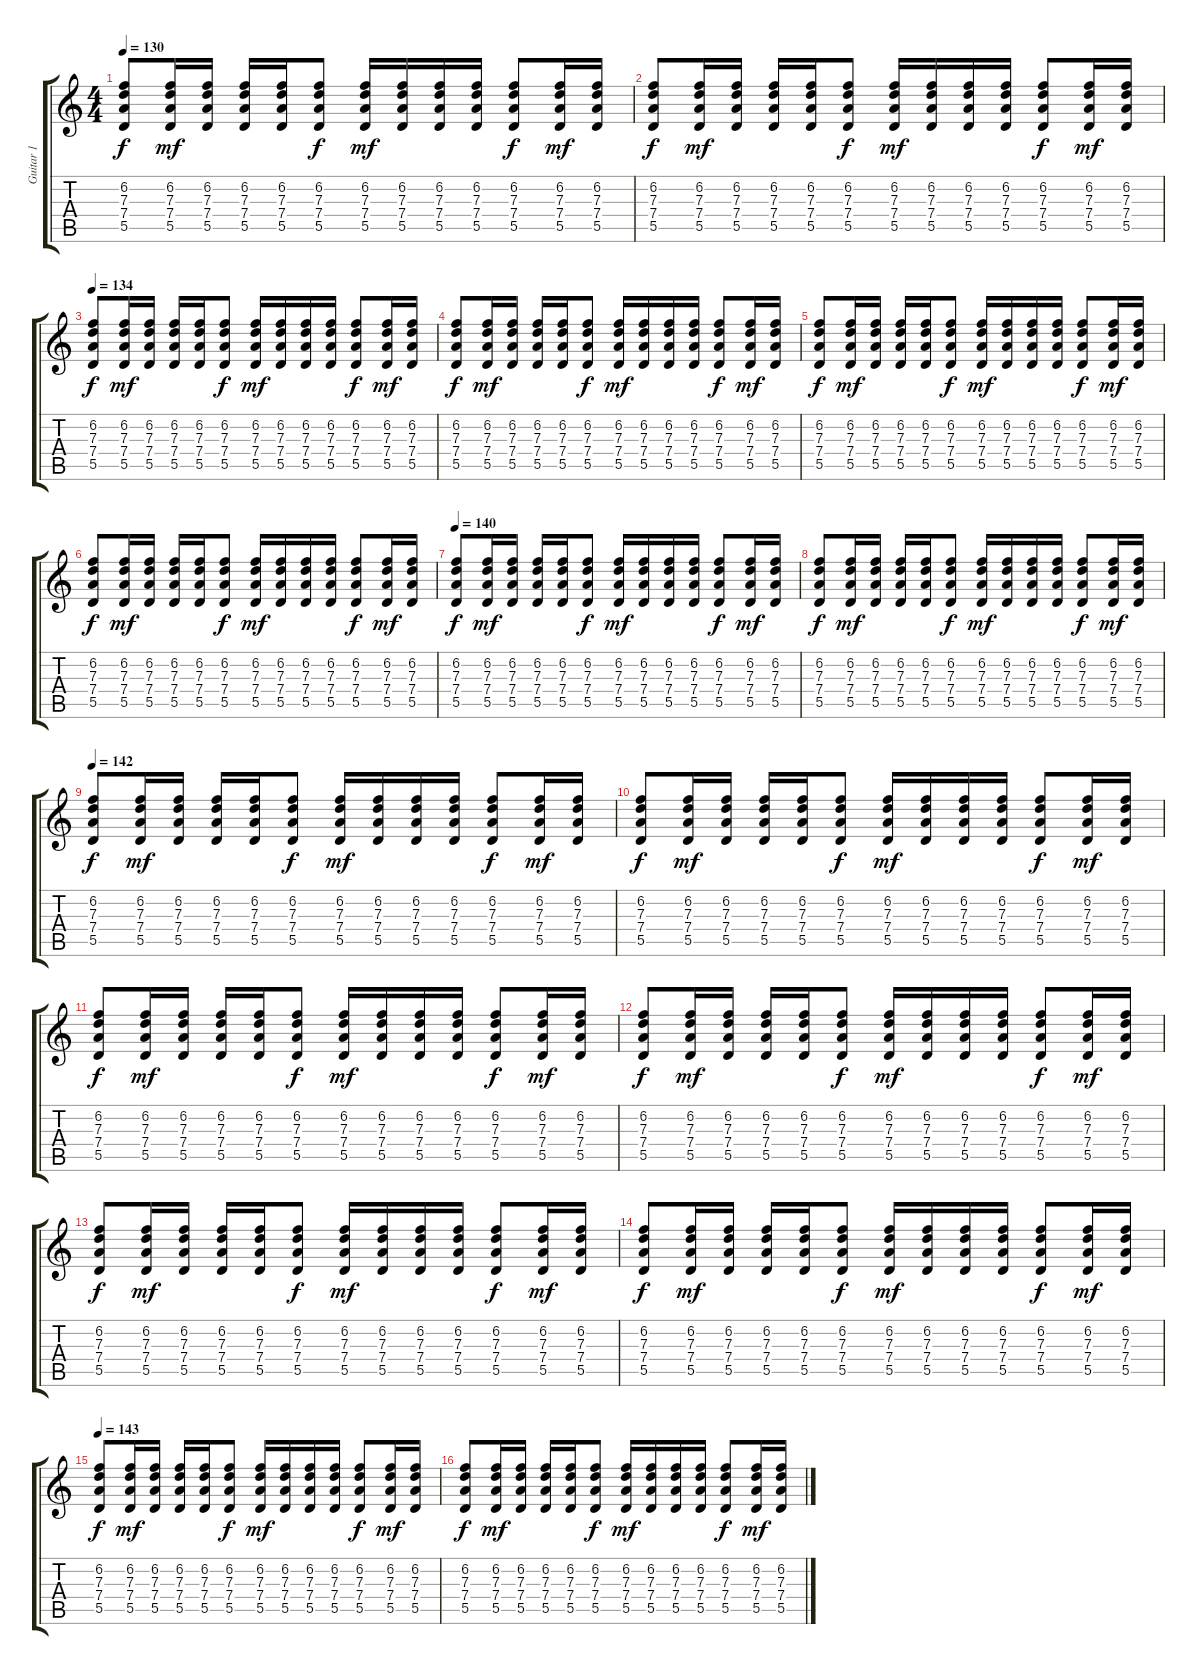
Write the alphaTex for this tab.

\track ("Guitar 1" "Guitar 1") {instrument electricguitarjazz}
\staff {score tabs}
\tuning (E4 B3 G3 D3 A2 E2) {hide}
\ts (4 4)
\tempo 130
\clef g2
\ks c
(6.2 7.3 7.4 5.5).8{dy f} (6.2 7.3 7.4 5.5).16{dy mf} (6.2 7.3 7.4 5.5).16 (6.2 7.3 7.4 5.5).16 (6.2 7.3 7.4 5.5).16 (6.2 7.3 7.4 5.5).8{dy f} (6.2 7.3 7.4 5.5).16{dy mf} (6.2 7.3 7.4 5.5).16 (6.2 7.3 7.4 5.5).16 (6.2 7.3 7.4 5.5).16 (6.2 7.3 7.4 5.5).8{dy f} (6.2 7.3 7.4 5.5).16{dy mf} (6.2 7.3 7.4 5.5).16 |
(6.2 7.3 7.4 5.5).8{dy f} (6.2 7.3 7.4 5.5).16{dy mf} (6.2 7.3 7.4 5.5).16 (6.2 7.3 7.4 5.5).16 (6.2 7.3 7.4 5.5).16 (6.2 7.3 7.4 5.5).8{dy f} (6.2 7.3 7.4 5.5).16{dy mf} (6.2 7.3 7.4 5.5).16 (6.2 7.3 7.4 5.5).16 (6.2 7.3 7.4 5.5).16 (6.2 7.3 7.4 5.5).8{dy f} (6.2 7.3 7.4 5.5).16{dy mf} (6.2 7.3 7.4 5.5).16 |
\tempo 134
(6.2 7.3 7.4 5.5).8{dy f} (6.2 7.3 7.4 5.5).16{dy mf} (6.2 7.3 7.4 5.5).16 (6.2 7.3 7.4 5.5).16 (6.2 7.3 7.4 5.5).16 (6.2 7.3 7.4 5.5).8{dy f} (6.2 7.3 7.4 5.5).16{dy mf} (6.2 7.3 7.4 5.5).16 (6.2 7.3 7.4 5.5).16 (6.2 7.3 7.4 5.5).16 (6.2 7.3 7.4 5.5).8{dy f} (6.2 7.3 7.4 5.5).16{dy mf} (6.2 7.3 7.4 5.5).16 |
(6.2 7.3 7.4 5.5).8{dy f} (6.2 7.3 7.4 5.5).16{dy mf} (6.2 7.3 7.4 5.5).16 (6.2 7.3 7.4 5.5).16 (6.2 7.3 7.4 5.5).16 (6.2 7.3 7.4 5.5).8{dy f} (6.2 7.3 7.4 5.5).16{dy mf} (6.2 7.3 7.4 5.5).16 (6.2 7.3 7.4 5.5).16 (6.2 7.3 7.4 5.5).16 (6.2 7.3 7.4 5.5).8{dy f} (6.2 7.3 7.4 5.5).16{dy mf} (6.2 7.3 7.4 5.5).16 |
(6.2 7.3 7.4 5.5).8{dy f} (6.2 7.3 7.4 5.5).16{dy mf} (6.2 7.3 7.4 5.5).16 (6.2 7.3 7.4 5.5).16 (6.2 7.3 7.4 5.5).16 (6.2 7.3 7.4 5.5).8{dy f} (6.2 7.3 7.4 5.5).16{dy mf} (6.2 7.3 7.4 5.5).16 (6.2 7.3 7.4 5.5).16 (6.2 7.3 7.4 5.5).16 (6.2 7.3 7.4 5.5).8{dy f} (6.2 7.3 7.4 5.5).16{dy mf} (6.2 7.3 7.4 5.5).16 |
(6.2 7.3 7.4 5.5).8{dy f} (6.2 7.3 7.4 5.5).16{dy mf} (6.2 7.3 7.4 5.5).16 (6.2 7.3 7.4 5.5).16 (6.2 7.3 7.4 5.5).16 (6.2 7.3 7.4 5.5).8{dy f} (6.2 7.3 7.4 5.5).16{dy mf} (6.2 7.3 7.4 5.5).16 (6.2 7.3 7.4 5.5).16 (6.2 7.3 7.4 5.5).16 (6.2 7.3 7.4 5.5).8{dy f} (6.2 7.3 7.4 5.5).16{dy mf} (6.2 7.3 7.4 5.5).16 |
\tempo 140
(6.2 7.3 7.4 5.5).8{dy f} (6.2 7.3 7.4 5.5).16{dy mf} (6.2 7.3 7.4 5.5).16 (6.2 7.3 7.4 5.5).16 (6.2 7.3 7.4 5.5).16 (6.2 7.3 7.4 5.5).8{dy f} (6.2 7.3 7.4 5.5).16{dy mf} (6.2 7.3 7.4 5.5).16 (6.2 7.3 7.4 5.5).16 (6.2 7.3 7.4 5.5).16 (6.2 7.3 7.4 5.5).8{dy f} (6.2 7.3 7.4 5.5).16{dy mf} (6.2 7.3 7.4 5.5).16 |
(6.2 7.3 7.4 5.5).8{dy f} (6.2 7.3 7.4 5.5).16{dy mf} (6.2 7.3 7.4 5.5).16 (6.2 7.3 7.4 5.5).16 (6.2 7.3 7.4 5.5).16 (6.2 7.3 7.4 5.5).8{dy f} (6.2 7.3 7.4 5.5).16{dy mf} (6.2 7.3 7.4 5.5).16 (6.2 7.3 7.4 5.5).16 (6.2 7.3 7.4 5.5).16 (6.2 7.3 7.4 5.5).8{dy f} (6.2 7.3 7.4 5.5).16{dy mf} (6.2 7.3 7.4 5.5).16 |
\tempo 142
(6.2 7.3 7.4 5.5).8{dy f} (6.2 7.3 7.4 5.5).16{dy mf} (6.2 7.3 7.4 5.5).16 (6.2 7.3 7.4 5.5).16 (6.2 7.3 7.4 5.5).16 (6.2 7.3 7.4 5.5).8{dy f} (6.2 7.3 7.4 5.5).16{dy mf} (6.2 7.3 7.4 5.5).16 (6.2 7.3 7.4 5.5).16 (6.2 7.3 7.4 5.5).16 (6.2 7.3 7.4 5.5).8{dy f} (6.2 7.3 7.4 5.5).16{dy mf} (6.2 7.3 7.4 5.5).16 |
(6.2 7.3 7.4 5.5).8{dy f} (6.2 7.3 7.4 5.5).16{dy mf} (6.2 7.3 7.4 5.5).16 (6.2 7.3 7.4 5.5).16 (6.2 7.3 7.4 5.5).16 (6.2 7.3 7.4 5.5).8{dy f} (6.2 7.3 7.4 5.5).16{dy mf} (6.2 7.3 7.4 5.5).16 (6.2 7.3 7.4 5.5).16 (6.2 7.3 7.4 5.5).16 (6.2 7.3 7.4 5.5).8{dy f} (6.2 7.3 7.4 5.5).16{dy mf} (6.2 7.3 7.4 5.5).16 |
(6.2 7.3 7.4 5.5).8{dy f} (6.2 7.3 7.4 5.5).16{dy mf} (6.2 7.3 7.4 5.5).16 (6.2 7.3 7.4 5.5).16 (6.2 7.3 7.4 5.5).16 (6.2 7.3 7.4 5.5).8{dy f} (6.2 7.3 7.4 5.5).16{dy mf} (6.2 7.3 7.4 5.5).16 (6.2 7.3 7.4 5.5).16 (6.2 7.3 7.4 5.5).16 (6.2 7.3 7.4 5.5).8{dy f} (6.2 7.3 7.4 5.5).16{dy mf} (6.2 7.3 7.4 5.5).16 |
(6.2 7.3 7.4 5.5).8{dy f} (6.2 7.3 7.4 5.5).16{dy mf} (6.2 7.3 7.4 5.5).16 (6.2 7.3 7.4 5.5).16 (6.2 7.3 7.4 5.5).16 (6.2 7.3 7.4 5.5).8{dy f} (6.2 7.3 7.4 5.5).16{dy mf} (6.2 7.3 7.4 5.5).16 (6.2 7.3 7.4 5.5).16 (6.2 7.3 7.4 5.5).16 (6.2 7.3 7.4 5.5).8{dy f} (6.2 7.3 7.4 5.5).16{dy mf} (6.2 7.3 7.4 5.5).16 |
(6.2 7.3 7.4 5.5).8{dy f} (6.2 7.3 7.4 5.5).16{dy mf} (6.2 7.3 7.4 5.5).16 (6.2 7.3 7.4 5.5).16 (6.2 7.3 7.4 5.5).16 (6.2 7.3 7.4 5.5).8{dy f} (6.2 7.3 7.4 5.5).16{dy mf} (6.2 7.3 7.4 5.5).16 (6.2 7.3 7.4 5.5).16 (6.2 7.3 7.4 5.5).16 (6.2 7.3 7.4 5.5).8{dy f} (6.2 7.3 7.4 5.5).16{dy mf} (6.2 7.3 7.4 5.5).16 |
(6.2 7.3 7.4 5.5).8{dy f} (6.2 7.3 7.4 5.5).16{dy mf} (6.2 7.3 7.4 5.5).16 (6.2 7.3 7.4 5.5).16 (6.2 7.3 7.4 5.5).16 (6.2 7.3 7.4 5.5).8{dy f} (6.2 7.3 7.4 5.5).16{dy mf} (6.2 7.3 7.4 5.5).16 (6.2 7.3 7.4 5.5).16 (6.2 7.3 7.4 5.5).16 (6.2 7.3 7.4 5.5).8{dy f} (6.2 7.3 7.4 5.5).16{dy mf} (6.2 7.3 7.4 5.5).16 |
\tempo 143
(6.2 7.3 7.4 5.5).8{dy f} (6.2 7.3 7.4 5.5).16{dy mf} (6.2 7.3 7.4 5.5).16 (6.2 7.3 7.4 5.5).16 (6.2 7.3 7.4 5.5).16 (6.2 7.3 7.4 5.5).8{dy f} (6.2 7.3 7.4 5.5).16{dy mf} (6.2 7.3 7.4 5.5).16 (6.2 7.3 7.4 5.5).16 (6.2 7.3 7.4 5.5).16 (6.2 7.3 7.4 5.5).8{dy f} (6.2 7.3 7.4 5.5).16{dy mf} (6.2 7.3 7.4 5.5).16 |
(6.2 7.3 7.4 5.5).8{dy f} (6.2 7.3 7.4 5.5).16{dy mf} (6.2 7.3 7.4 5.5).16 (6.2 7.3 7.4 5.5).16 (6.2 7.3 7.4 5.5).16 (6.2 7.3 7.4 5.5).8{dy f} (6.2 7.3 7.4 5.5).16{dy mf} (6.2 7.3 7.4 5.5).16 (6.2 7.3 7.4 5.5).16 (6.2 7.3 7.4 5.5).16 (6.2 7.3 7.4 5.5).8{dy f} (6.2 7.3 7.4 5.5).16{dy mf} (6.2 7.3 7.4 5.5).16
